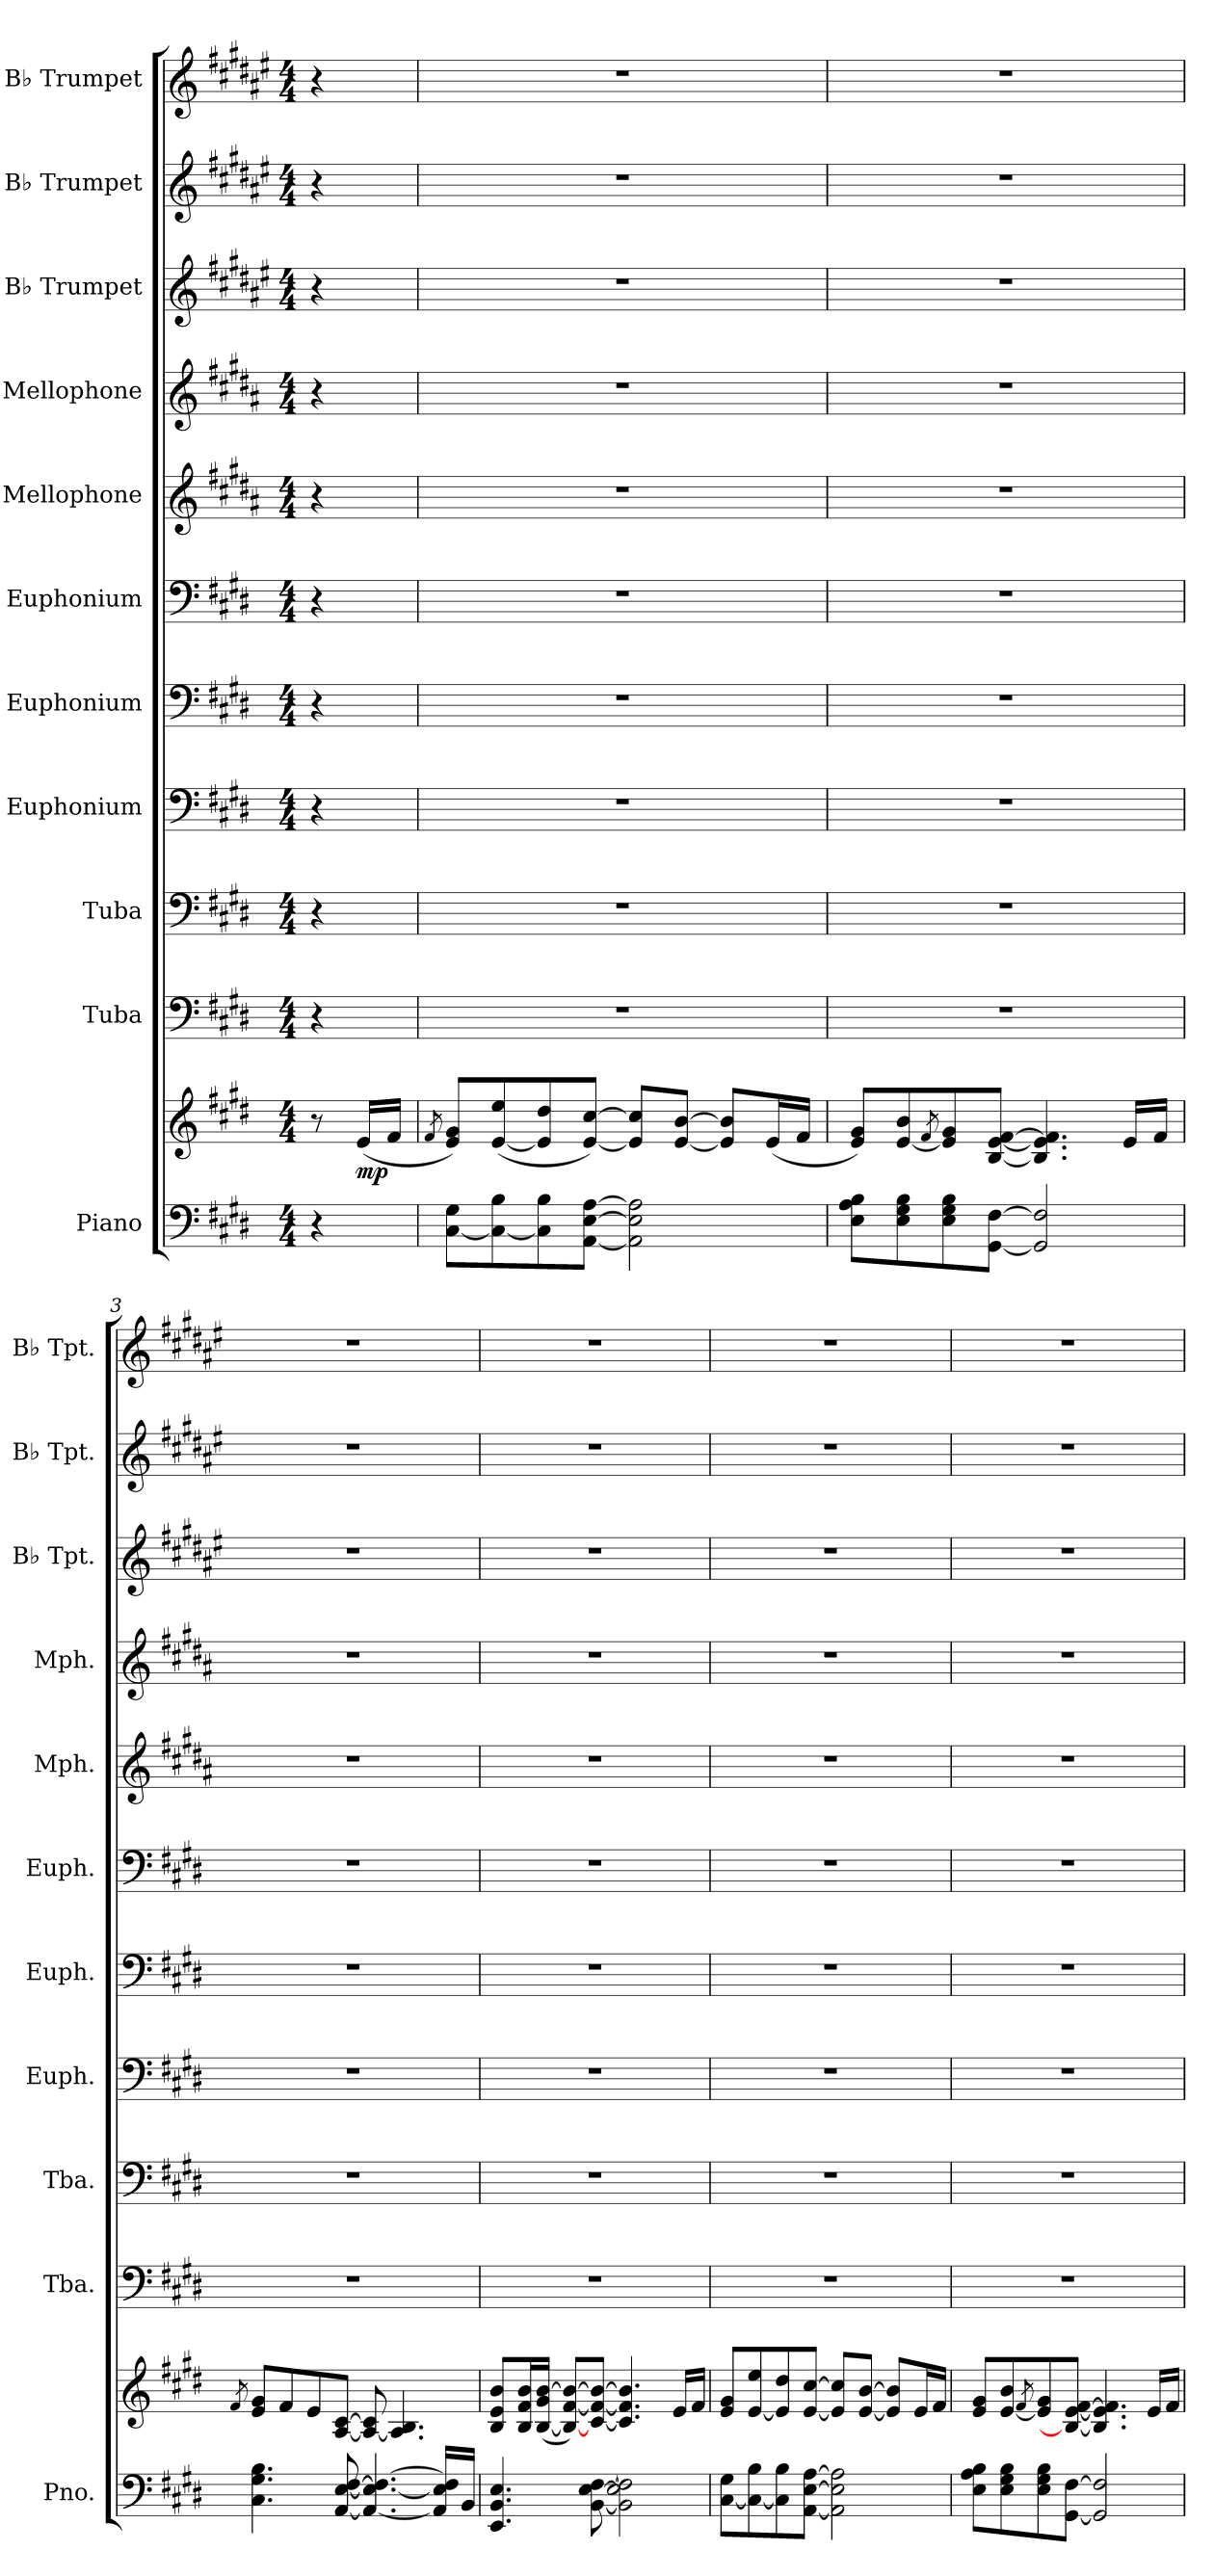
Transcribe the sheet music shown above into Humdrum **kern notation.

**kern	**kern	**dynam	**kern	**kern	**kern	**kern	**kern	**kern	**kern	**kern	**kern	**kern
*part11	*part11	*part11	*part10	*part9	*part8	*part7	*part6	*part5	*part4	*part3	*part2	*part1
*staff12	*staff11	*staff11/12	*staff10	*staff9	*staff8	*staff7	*staff6	*staff5	*staff4	*staff3	*staff2	*staff1
*I"Piano	*	*	*I"Tuba	*I"Tuba	*I"Euphonium	*I"Euphonium	*I"Euphonium	*I"Mellophone	*I"Mellophone	*I"B♭ Trumpet	*I"B♭ Trumpet	*I"B♭ Trumpet
*I'Pno.	*	*	*I'Tba.	*I'Tba.	*I'Euph.	*I'Euph.	*I'Euph.	*I'Mph.	*I'Mph.	*I'B♭ Tpt.	*I'B♭ Tpt.	*I'B♭ Tpt.
*clefF4	*clefG2	*	*clefF4	*clefF4	*clefF4	*clefF4	*clefF4	*clefG2	*clefG2	*clefG2	*clefG2	*clefG2
*	*	*	*	*	*	*	*	*ITrd4c7	*ITrd4c7	*ITrd1c2	*ITrd1c2	*ITrd1c2
*k[f#c#g#d#]	*k[f#c#g#d#]	*	*k[f#c#g#d#]	*k[f#c#g#d#]	*k[f#c#g#d#]	*k[f#c#g#d#]	*k[f#c#g#d#]	*k[f#c#g#d#]	*k[f#c#g#d#]	*k[f#c#g#d#]	*k[f#c#g#d#]	*k[f#c#g#d#]
*M4/4	*M4/4	*	*M4/4	*M4/4	*M4/4	*M4/4	*M4/4	*M4/4	*M4/4	*M4/4	*M4/4	*M4/4
*MM75	*MM75	*	*MM75	*MM75	*MM75	*MM75	*MM75	*MM75	*MM75	*MM75	*MM75	*MM75
=	=	=	=	=	=	=	=	=	=	=	=	=
4r	8r	.	4r	4r	4r	4r	4r	4r	4r	4r	4r	4r
!	!	!LO:DY:b	!	!	!	!	!	!	!	!	!	!
.	(16e/LL	mp	.	.	.	.	.	.	.	.	.	.
.	16f#/JJ	.	.	.	.	.	.	.	.	.	.	.
=1	=1	=1	=1	=1	=1	=1	=1	=1	=1	=1	=1	=1
.	8qf#/	.	.	.	.	.	.	.	.	.	.	.
[8C#\ 8G#\L	8e/ 8g#/L)	.	1r	1r	1r	1r	1r	1r	1r	1r	1r	1r
8C#\_ 8B\	([8e/ 8ee/	.	.	.	.	.	.	.	.	.	.	.
8C#\] 8B\	8e/] 8dd#/	.	.	.	.	.	.	.	.	.	.	.
[8AA\ [8E\ [8A\J	[8e/ [8cc#/J)	.	.	.	.	.	.	.	.	.	.	.
2AA\] 2E\] 2A\]	8e/] 8cc#/]L	.	.	.	.	.	.	.	.	.	.	.
.	[8e/ [8b/J	.	.	.	.	.	.	.	.	.	.	.
.	8e/] 8b/]L	.	.	.	.	.	.	.	.	.	.	.
.	(16e/L	.	.	.	.	.	.	.	.	.	.	.
.	16f#/JJ	.	.	.	.	.	.	.	.	.	.	.
=2	=2	=2	=2	=2	=2	=2	=2	=2	=2	=2	=2	=2
8E\ 8A\ 8B\L	8e/ 8g#/L)	.	1r	1r	1r	1r	1r	1r	1r	1r	1r	1r
8E\ 8G#\ 8B\	[8e/ 8b/	.	.	.	.	.	.	.	.	.	.	.
.	8qf#/	.	.	.	.	.	.	.	.	.	.	.
8E\ 8G#\ 8B\	8e/] 8g#/	.	.	.	.	.	.	.	.	.	.	.
[8GG#\ [8F#\J	[8B/ [8e/ [8f#/J	.	.	.	.	.	.	.	.	.	.	.
2GG#/] 2F#/]	4.B/] 4.e/] 4.f#/]	.	.	.	.	.	.	.	.	.	.	.
.	16e/LL	.	.	.	.	.	.	.	.	.	.	.
.	16f#/JJ	.	.	.	.	.	.	.	.	.	.	.
!!LO:PB:g=z
=3	=3	=3	=3	=3	=3	=3	=3	=3	=3	=3	=3	=3
.	8qf#/	.	.	.	.	.	.	.	.	.	.	.
4.C#\ 4.G#\ 4.B\	8e/ 8g#/L	.	1r	1r	1r	1r	1r	1r	1r	1r	1r	1r
.	8f#/	.	.	.	.	.	.	.	.	.	.	.
.	8e/	.	.	.	.	.	.	.	.	.	.	.
[8AA/ [8E/ [8F#/	[8A/ [8c#/J	.	.	.	.	.	.	.	.	.	.	.
4.AA/_ 4.E/_ 4.F#/_	8A/_ 8c#/]	.	.	.	.	.	.	.	.	.	.	.
.	4.A/] 4.B/	.	.	.	.	.	.	.	.	.	.	.
16AA/] 16E/] 16F#/]LL	.	.	.	.	.	.	.	.	.	.	.	.
16BB/JJ	.	.	.	.	.	.	.	.	.	.	.	.
=4	=4	=4	=4	=4	=4	=4	=4	=4	=4	=4	=4	=4
4.EE/ 4.BB/ 4.E/	8B/ 8e/ 8b/L	.	1r	1r	1r	1r	1r	1r	1r	1r	1r	1r
.	16B/ 16f#/ 16b/L	.	.	.	.	.	.	.	.	.	.	.
.	([16B/ 16g#/ [16b/JJ	.	.	.	.	.	.	.	.	.	.	.
.	8B/_ [8f#/ 8b/_L)	.	.	.	.	.	.	.	.	.	.	.
[8BB\ [8E\ [8F#\	[8c#/ 8f#/_ 8b/_J	.	.	.	.	.	.	.	.	.	.	.
2BB\] 2E\] 2F#\]	4.c#/] 4.f#/] 4.b/]	.	.	.	.	.	.	.	.	.	.	.
.	16e/LL	.	.	.	.	.	.	.	.	.	.	.
.	16f#/JJ	.	.	.	.	.	.	.	.	.	.	.
=5	=5	=5	=5	=5	=5	=5	=5	=5	=5	=5	=5	=5
[8C#\ 8G#\L	8e/ 8g#/L	.	1r	1r	1r	1r	1r	1r	1r	1r	1r	1r
8C#\_ 8B\	[8e/ 8ee/	.	.	.	.	.	.	.	.	.	.	.
8C#\] 8B\	8e/] 8dd#/	.	.	.	.	.	.	.	.	.	.	.
[8AA\ [8E\ [8A\J	[8e/ [8cc#/J	.	.	.	.	.	.	.	.	.	.	.
2AA\] 2E\] 2A\]	8e/] 8cc#/]L	.	.	.	.	.	.	.	.	.	.	.
.	[8e/ [8b/J	.	.	.	.	.	.	.	.	.	.	.
.	8e/] 8b/]L	.	.	.	.	.	.	.	.	.	.	.
.	16e/L	.	.	.	.	.	.	.	.	.	.	.
.	16f#/JJ	.	.	.	.	.	.	.	.	.	.	.
!!LO:PB:g=z
=6	=6	=6	=6	=6	=6	=6	=6	=6	=6	=6	=6	=6
8E\ 8A\ 8B\L	8e/ 8g#/L	.	1r	1r	1r	1r	1r	1r	1r	1r	1r	1r
8E\ 8G#\ 8B\	[8e/ 8b/	.	.	.	.	.	.	.	.	.	.	.
.	8qf#/	.	.	.	.	.	.	.	.	.	.	.
8E\ 8G#\ 8B\	8e/] 8g#/	.	.	.	.	.	.	.	.	.	.	.
[8GG#\ [8F#\J	8B/_ [8e/ [8f#/J	.	.	.	.	.	.	.	.	.	.	.
2GG#/] 2F#/]	4.B/] 4.e/] 4.f#/]	.	.	.	.	.	.	.	.	.	.	.
.	16e/LL	.	.	.	.	.	.	.	.	.	.	.
.	16f#/JJ	.	.	.	.	.	.	.	.	.	.	.
=	=	=	=	=	=	=	=	=	=	=	=	=
*-	*-	*-	*-	*-	*-	*-	*-	*-	*-	*-	*-	*-
